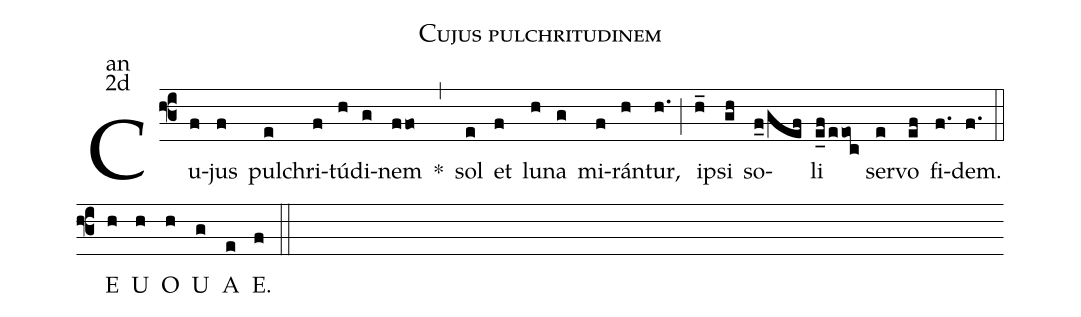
name:Cujus pulchritudinem;
office-part:an;
mode:2d;
%%
(f3) Cu(f)jus(f) pul(e)chri(f)tú(h)di(g)nem(ffo)
<sp>*</sp>(,)
sol(e) et(f) lu(h)na(g) mi(f)rán(h)tur,(h.) (;)
i(h_)psi(gh) so(f_0/gef)li(e_f/eeoc) ser(e)vo(ef) fi(f.)dem.(f.)  (::)
<eu>  E(h) U(h) O(h) U(g) A(e) E.(f) </eu> (::)
